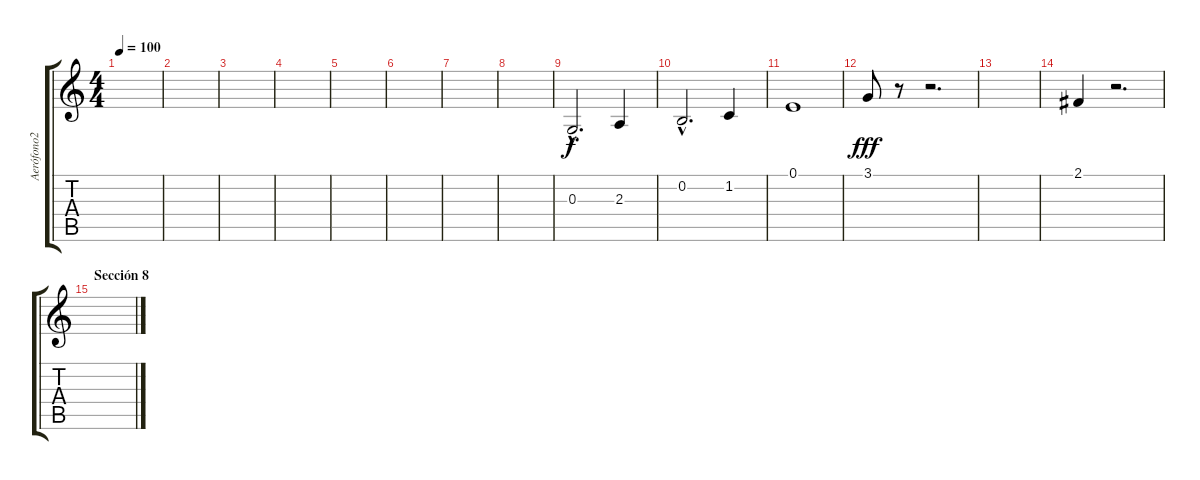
\track ("Aerófono2" "Aerófono2") {instrument trombone}
\staff {score tabs}
\tuning (E4 B3 G3 D3 A2 E2) {hide}
\ts (4 4)
\tempo 100
\clef g2
\ks c
|
|
|
|
|
|
|
|
0.3{hac}.2{d} 2.3.4 |
0.2{hac}.2{d} 1.2.4 |
0.1.1 |
3.1.8{dy fff} r.8 r.2{d} |
|
2.1.4 r.2{d} |
\section ("" "Sección 8")
